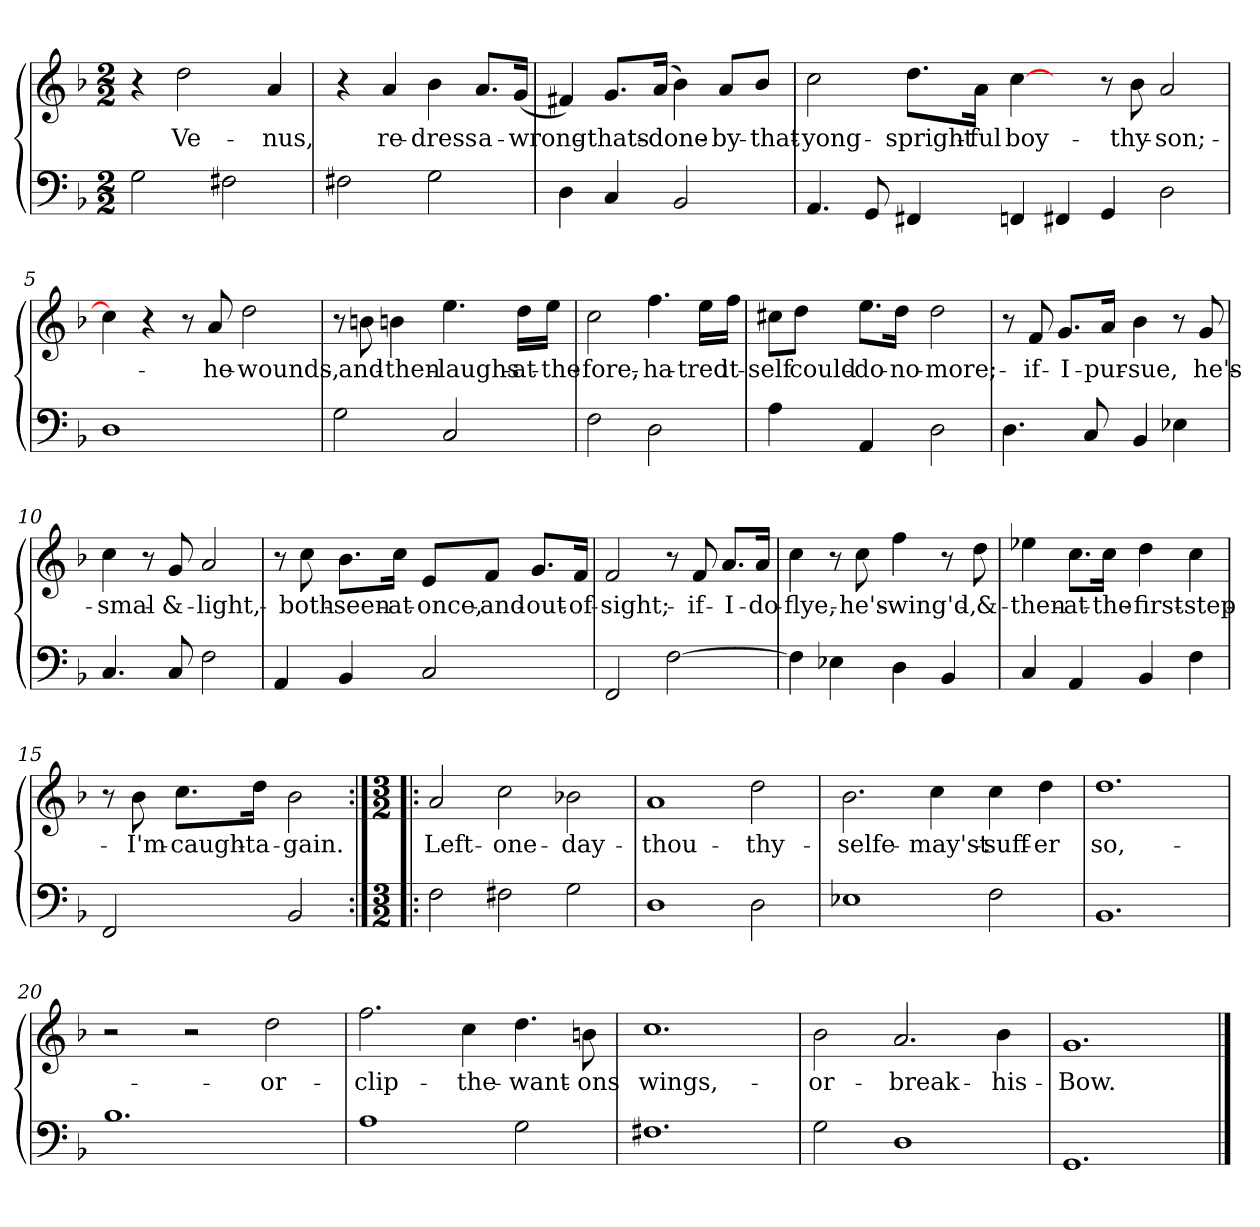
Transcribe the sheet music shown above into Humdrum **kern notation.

**kern	**kern	**text
*part2	*part1	*part1
*staff2	*staff1	*staff1
*clefF4	*clefG2	*
*k[b-]	*k[b-]	*
*d:	*d:	*
*M2/2	*M2/2	*
=1	=1	=1
2G\	4r	.
!	!	!LO:LY:i
.	2dd\	Ve-
2F#X\	.	.
!	!	!LO:LY:i
.	4a/	-nus,
=2	=2	=2
2F#X\	4r	.
.	4a/	re-
2G\	4b-\	-dress
.	8.a/L	a-
.	(16g/Jk	wrong-
=3	=3	=3
4D\	4f#X/)	.
4C/	8.g/L	thats-
.	(16a/Jk	done-
2BB-/	4b-\)	.
.	8a/L	by-
.	8b-/J	that-
=4	=4	=4
4.AA/	2cc\	yong-
8GG/	.	.
4FF#X/	8.dd\L	spright-
.	16a\Jk	-ful
4FFn/	[4cc\	boy-
4FF#X/	4ryy	.
4GG/	8r	.
.	8b-\	thy-
2D\	2a/	son;-
!!LO:LB:g=z
=5	=5	=5
1D\	4cc\]	.
.	4r	.
.	8r	.
.	8a/	he-
.	2dd\	wounds,-
4ryy	.	.
=6	=6	=6
2G\	8r	.
.	8bn\	and-
.	4bn\	then-
2C/	4.ee\	laughs-
.	16dd\LL	at-
.	16ee\JJ	the-
=7	=7	=7
2F\	2cc\	fore,-
2D\	4.ff\	ha-
.	16ee\LL	-tred
.	16ff\JJ	it-
=8	=8	=8
4A\	8cc#X\L	-self
.	8dd\J	could-
4AA/	8.ee\L	do-
.	16dd\Jk	no-
2D\	2dd\	more;-
!!LO:LB:g=z
=9	=9	=9
4.D\	8r	.
.	8f/	if-
.	8.g/L	I-
8C/	.	.
.	16a/Jk	pur-
4BB-/	4b-\	-sue,
4E-X\	8r	.
.	8g/	he's-
=10	=10	=10
4.C/	4cc\	smal-
.	8r	.
8C/	8g/	&-
2F\	2a/	light,-
=11	=11	=11
4AA/	8r	.
.	8cc\	both-
4BB-/	8.b-\L	seen-
.	16cc\Jk	at-
2C/	8e/L	once,-
.	8f/J	and-
.	8.g/L	out-
.	16f/Jk	of-
=12	=12	=12
2FF/	2f/	sight;-
[2F\	8r	.
.	8f/	if-
.	8.a/L	I-
.	16a/Jk	do-
!!LO:LB:g=z
=13	=13	=13
4F\]	4cc\	flye,-
4E-X\	8r	.
.	8cc\	he's-
4D\	4ff\	wing'd,-
4BB-/	8r	.
.	8dd\	&-
=14	=14	=14
4C/	4ee-X\	then-
4AA/	8.cc\L	at-
.	16cc\Jk	the-
4BB-/	4dd\	first-
4F\	4cc\	step-
=15	=15	=15
2FF/	8r	.
.	8b-\	I'm-
.	8.cc\L	caught-
.	16dd\Jk	a-
2BB-/	2b-\	-gain.
=16:|!|:	=16:|!|:	=16:|!|:
*M3/2	*M3/2	*
2F\	2a/	Left-
2F#X\	2cc\	one-
2G\	2b-X\	day-
!!LO:LB:g=z
=17	=17	=17
1D\	1a/	thou-
2D\	2dd\	thy-
=18	=18	=18
1E-X\	2.b-\	selfe-
.	4cc\	may'st-
2F\	4cc\	suff-
.	4dd\	-er
=19	=19	=19
1.BB-/	1.dd\	so,-
=20	=20	=20
1.B-\	2r	.
.	2r	.
.	2dd\	or-
!!LO:PB:g=z
=21	=21	=21
1A\	2.ff\	clip-
.	4cc\	the-
2G\	4.dd\	want-
.	8bn\	-ons
=22	=22	=22
1.F#X\	1.cc\	wings,-
=23	=23	=23
2G\	2b-\	or-
1D\	2.a/	break-
.	4b-\	his-
=24	=24	=24
1.GG/	1.g/	Bow.-
==	==	==
*-	*-	*-
